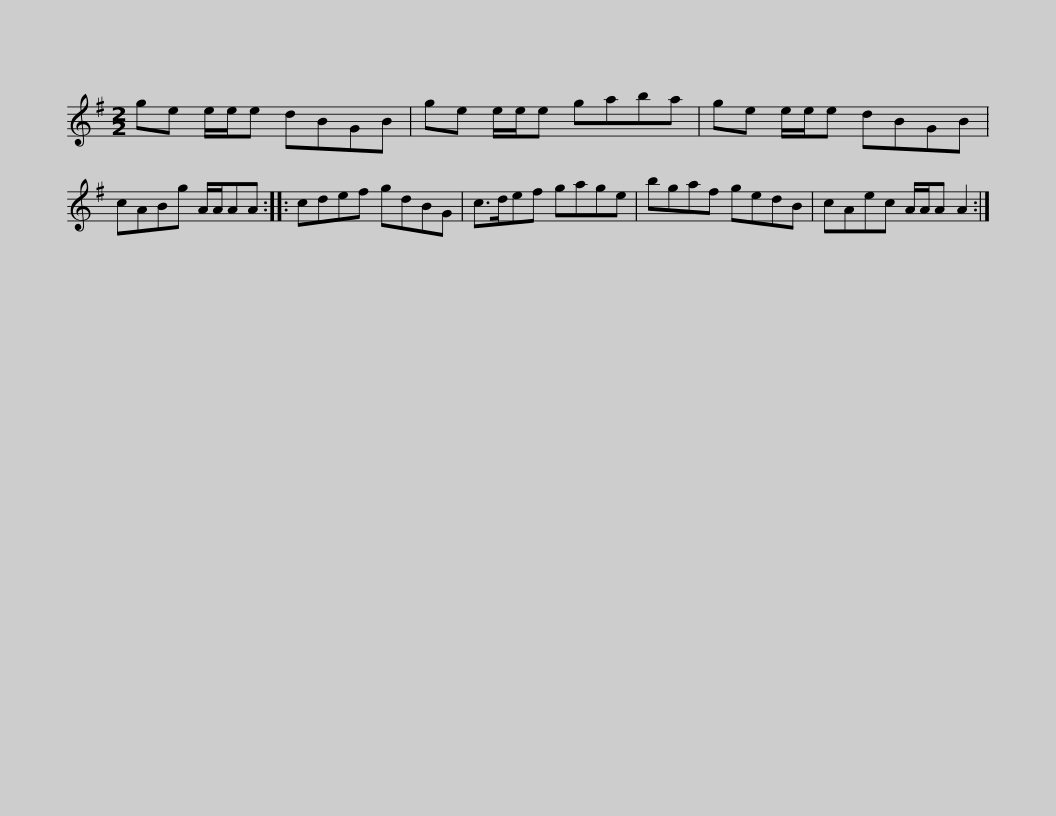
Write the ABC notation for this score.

X:1
L:1/8
M:2/2
I:linebreak $
K:G
V:1 treble
V:1
 ge e/e/e dBGB | ge e/e/e gaba | ge e/e/e dBGB | cABg A/A/AA :: cdef gdBG |$ %5
 c>def gage | bgaf gedB | cAec A/A/A A2 :| %8
